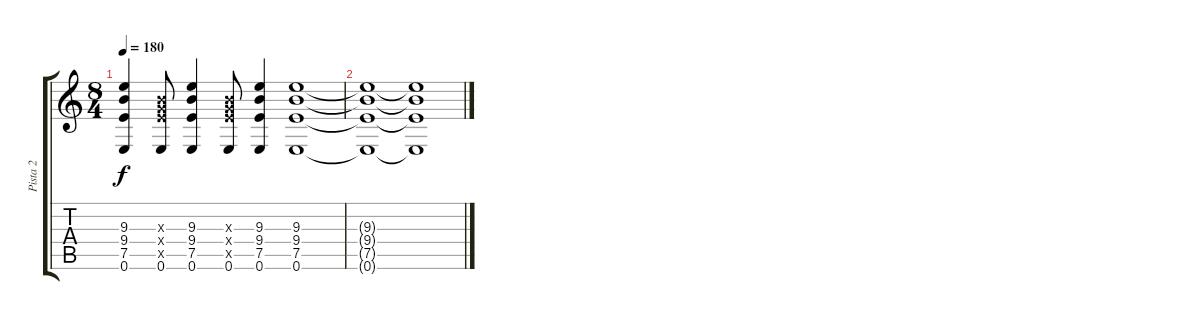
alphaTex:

\track ("Pista 2" "Pista 2") {instrument distortionguitar}
\staff {score tabs}
\tuning (E4 B3 G3 D3 A2 E2) {hide}
\ts (8 4)
\tempo 180
\clef g2
\ks c
(9.3 9.4 7.5 0.6).4{dy f} (0.3{x} 9.4{x} 7.5{x} 0.6).8 (9.3 9.4 7.5 0.6).4 (0.3{x} 9.4{x} 7.5{x} 0.6).8 (9.3 9.4 7.5 0.6).4 (9.3 9.4 7.5 0.6).1{volume 9} |
(9.3{t} 9.4{t} 7.5{t} 0.6{t}).1{volume 5} (9.3{t} 9.4{t} 7.5{t} 0.6{t}).1{volume 0}
